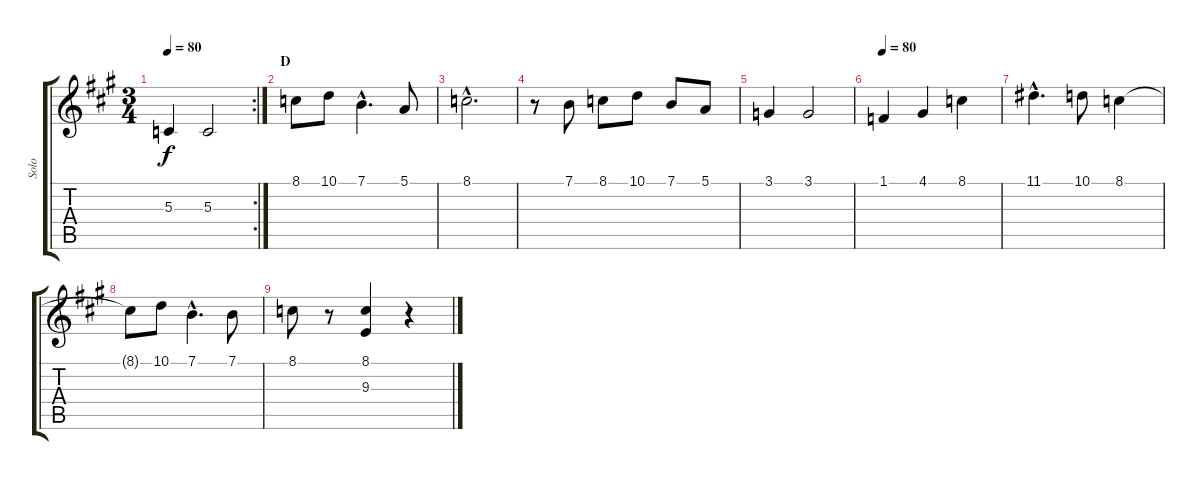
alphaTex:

\track ("Solo" "Solo") {instrument synthstrings1}
\staff {score tabs}
\tuning (E4 B3 G3 D3 A2 E2) {hide}
\rc 2
\ts (3 4)
\tempo 80
\clef g2
\ks a
5.3.4{dy f} 5.3.2 |
\section ("" "D")
8.1.8 10.1.8 7.1{hac}.4{d} 5.1.8 |
8.1{hac}.2{d} |
r.8 7.1.8 8.1.8 10.1.8 7.1.8 5.1.8 |
3.1.4 3.1.2 |
\tempo 80
1.1.4 4.1.4 8.1.4 |
11.1{hac}.4{d} 10.1.8 8.1.4 |
8.1{t}.8 10.1.8 7.1{hac}.4{d} 7.1.8 |
8.1.8 r.8 (8.1 9.3).4 r.4
